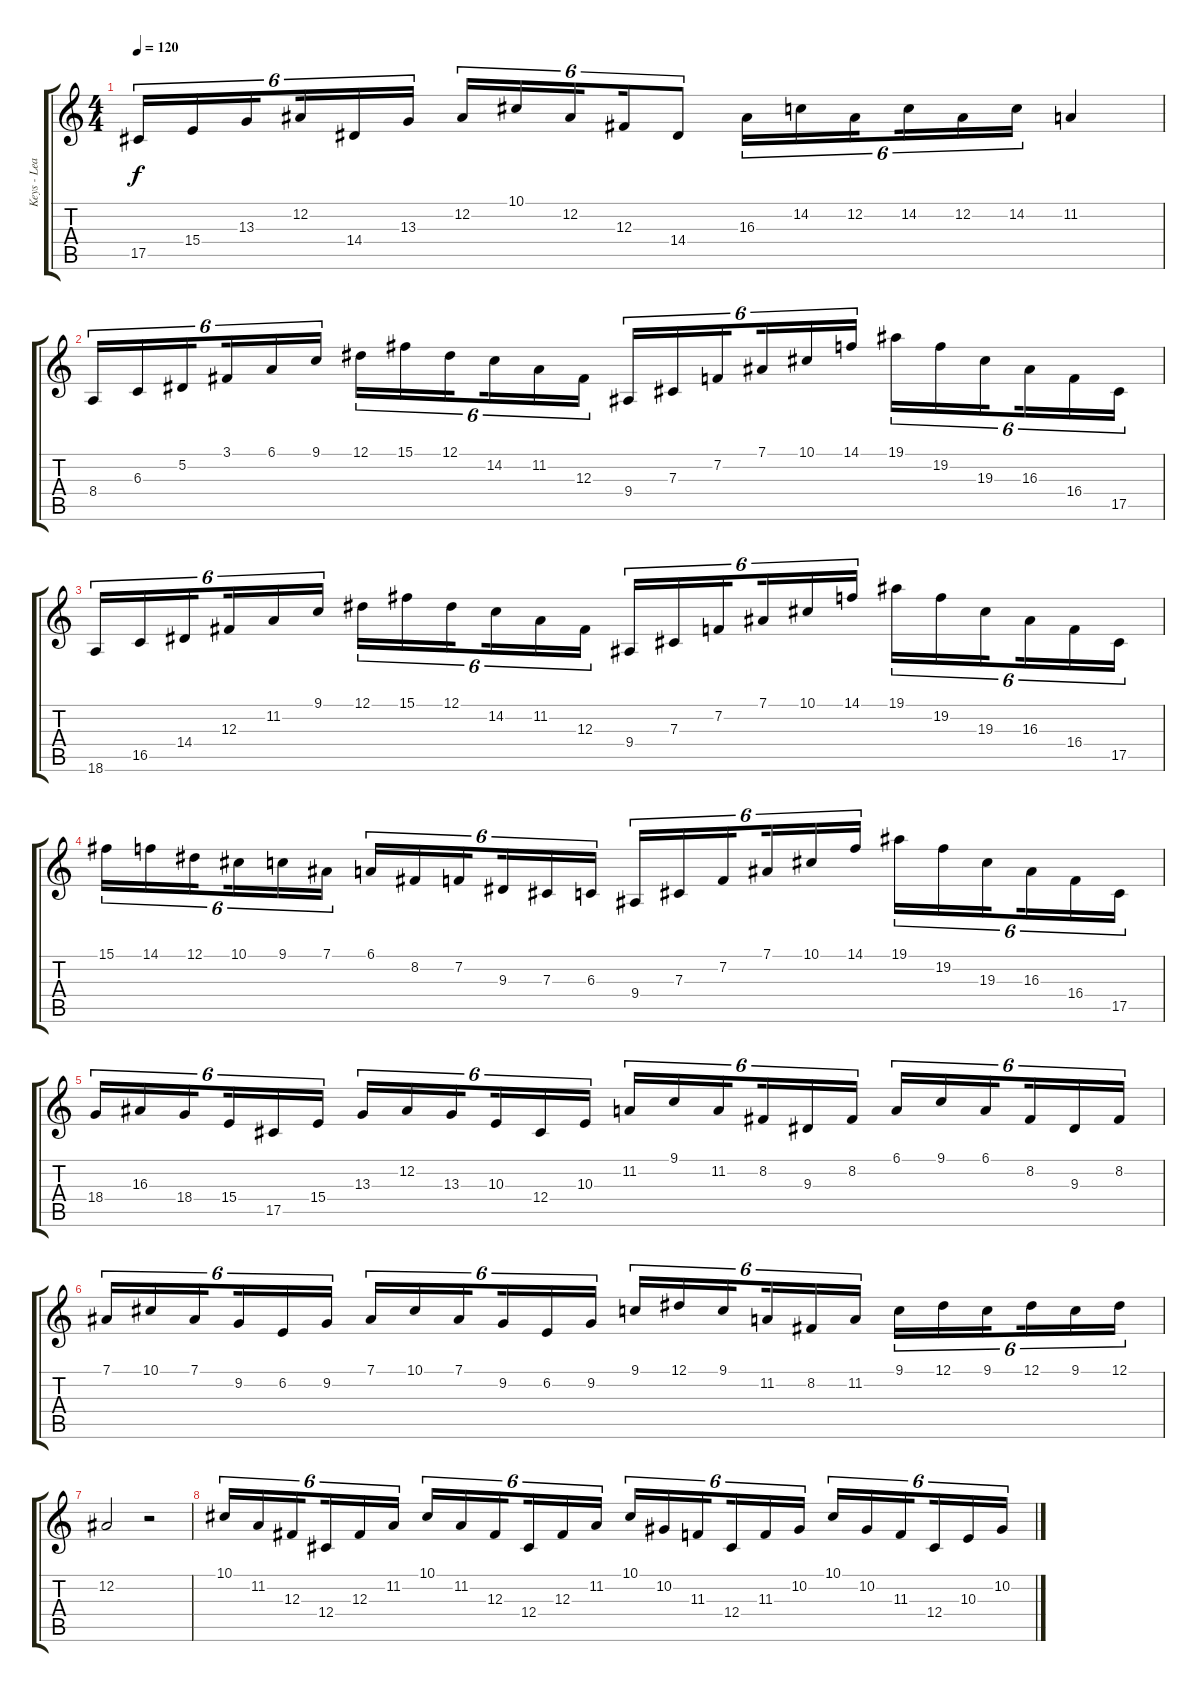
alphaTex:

\track ("Keys - Lead" "Keys - Lea") {instrument lead2sawtooth}
\staff {score tabs}
\tuning (Eb4 Bb3 Gb3 Db3 Ab2 Eb2) {hide}
\ts (4 4)
\tempo 120
\clef g2
\ks c
17.5.16{tu (6 4) dy f} 15.4.16{tu (6 4)} 13.3.16{tu (6 4) beam splitsecondary} 12.2.16{tu (6 4)} 14.4.16{tu (6 4)} 13.3.16{tu (6 4)} 12.2.16{tu (6 4)} 10.1.16{tu (6 4)} 12.2.16{tu (6 4) beam splitsecondary} 12.3.16{tu (6 4)} 14.4.8{tu (6 4)} 16.3.16{tu (6 4)} 14.2.16{tu (6 4)} 12.2.16{tu (6 4) beam splitsecondary} 14.2.16{tu (6 4)} 12.2.16{tu (6 4)} 14.2.16{tu (6 4)} 11.2.4 |
8.4.16{tu (6 4)} 6.3.16{tu (6 4)} 5.2.16{tu (6 4) beam splitsecondary} 3.1.16{tu (6 4)} 6.1.16{tu (6 4)} 9.1.16{tu (6 4)} 12.1.16{tu (6 4)} 15.1.16{tu (6 4)} 12.1.16{tu (6 4) beam splitsecondary} 14.2.16{tu (6 4)} 11.2.16{tu (6 4)} 12.3.16{tu (6 4)} 9.4.16{tu (6 4)} 7.3.16{tu (6 4)} 7.2.16{tu (6 4) beam splitsecondary} 7.1.16{tu (6 4)} 10.1.16{tu (6 4)} 14.1.16{tu (6 4)} 19.1.16{tu (6 4)} 19.2.16{tu (6 4)} 19.3.16{tu (6 4) beam splitsecondary} 16.3.16{tu (6 4)} 16.4.16{tu (6 4)} 17.5.16{tu (6 4)} |
18.6.16{tu (6 4)} 16.5.16{tu (6 4)} 14.4.16{tu (6 4) beam splitsecondary} 12.3.16{tu (6 4)} 11.2.16{tu (6 4)} 9.1.16{tu (6 4)} 12.1.16{tu (6 4)} 15.1.16{tu (6 4)} 12.1.16{tu (6 4) beam splitsecondary} 14.2.16{tu (6 4)} 11.2.16{tu (6 4)} 12.3.16{tu (6 4)} 9.4.16{tu (6 4)} 7.3.16{tu (6 4)} 7.2.16{tu (6 4) beam splitsecondary} 7.1.16{tu (6 4)} 10.1.16{tu (6 4)} 14.1.16{tu (6 4)} 19.1.16{tu (6 4)} 19.2.16{tu (6 4)} 19.3.16{tu (6 4) beam splitsecondary} 16.3.16{tu (6 4)} 16.4.16{tu (6 4)} 17.5.16{tu (6 4)} |
15.1.16{tu (6 4)} 14.1.16{tu (6 4)} 12.1.16{tu (6 4) beam splitsecondary} 10.1.16{tu (6 4)} 9.1.16{tu (6 4)} 7.1.16{tu (6 4)} 6.1.16{tu (6 4)} 8.2.16{tu (6 4)} 7.2.16{tu (6 4) beam splitsecondary} 9.3.16{tu (6 4)} 7.3.16{tu (6 4)} 6.3.16{tu (6 4)} 9.4.16{tu (6 4)} 7.3.16{tu (6 4)} 7.2.16{tu (6 4) beam splitsecondary} 7.1.16{tu (6 4)} 10.1.16{tu (6 4)} 14.1.16{tu (6 4)} 19.1.16{tu (6 4)} 19.2.16{tu (6 4)} 19.3.16{tu (6 4) beam splitsecondary} 16.3.16{tu (6 4)} 16.4.16{tu (6 4)} 17.5.16{tu (6 4)} |
18.4.16{tu (6 4)} 16.3.16{tu (6 4)} 18.4.16{tu (6 4) beam splitsecondary} 15.4.16{tu (6 4)} 17.5.16{tu (6 4)} 15.4.16{tu (6 4)} 13.3.16{tu (6 4)} 12.2.16{tu (6 4)} 13.3.16{tu (6 4) beam splitsecondary} 10.3.16{tu (6 4)} 12.4.16{tu (6 4)} 10.3.16{tu (6 4)} 11.2.16{tu (6 4)} 9.1.16{tu (6 4)} 11.2.16{tu (6 4) beam splitsecondary} 8.2.16{tu (6 4)} 9.3.16{tu (6 4)} 8.2.16{tu (6 4)} 6.1.16{tu (6 4)} 9.1.16{tu (6 4)} 6.1.16{tu (6 4) beam splitsecondary} 8.2.16{tu (6 4)} 9.3.16{tu (6 4)} 8.2.16{tu (6 4)} |
7.1.16{tu (6 4)} 10.1.16{tu (6 4)} 7.1.16{tu (6 4) beam splitsecondary} 9.2.16{tu (6 4)} 6.2.16{tu (6 4)} 9.2.16{tu (6 4)} 7.1.16{tu (6 4)} 10.1.16{tu (6 4)} 7.1.16{tu (6 4) beam splitsecondary} 9.2.16{tu (6 4)} 6.2.16{tu (6 4)} 9.2.16{tu (6 4)} 9.1.16{tu (6 4)} 12.1.16{tu (6 4)} 9.1.16{tu (6 4) beam splitsecondary} 11.2.16{tu (6 4)} 8.2.16{tu (6 4)} 11.2.16{tu (6 4)} 9.1.16{tu (6 4)} 12.1.16{tu (6 4)} 9.1.16{tu (6 4) beam splitsecondary} 12.1.16{tu (6 4)} 9.1.16{tu (6 4)} 12.1.16{tu (6 4)} |
12.2.2 r.2 |
10.1.16{tu (6 4)} 11.2.16{tu (6 4)} 12.3.16{tu (6 4) beam splitsecondary} 12.4.16{tu (6 4)} 12.3.16{tu (6 4)} 11.2.16{tu (6 4)} 10.1.16{tu (6 4)} 11.2.16{tu (6 4)} 12.3.16{tu (6 4) beam splitsecondary} 12.4.16{tu (6 4)} 12.3.16{tu (6 4)} 11.2.16{tu (6 4)} 10.1.16{tu (6 4)} 10.2.16{tu (6 4)} 11.3.16{tu (6 4) beam splitsecondary} 12.4.16{tu (6 4)} 11.3.16{tu (6 4)} 10.2.16{tu (6 4)} 10.1.16{tu (6 4)} 10.2.16{tu (6 4)} 11.3.16{tu (6 4) beam splitsecondary} 12.4.16{tu (6 4)} 10.3.16{tu (6 4)} 10.2.16{tu (6 4)}
